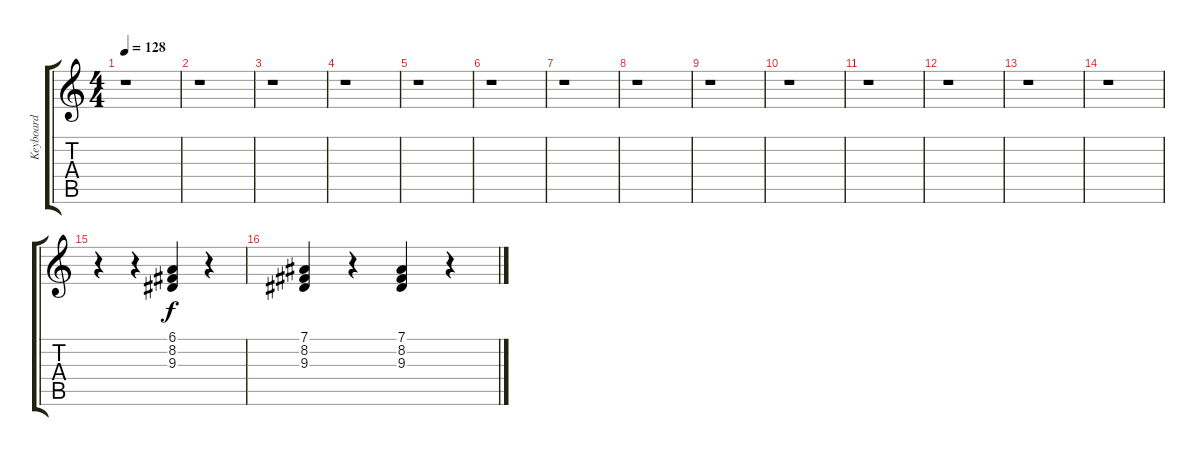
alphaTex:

\track ("Keyboard" "Keyboard") {instrument lead2sawtooth}
\staff {score tabs}
\tuning (Eb4 Bb3 Gb3 Db3 Ab2 Eb2) {hide}
\ts (4 4)
\tempo 128
\clef g2
\ks c
r.1{dy fff} |
r.1 |
r.1 |
r.1 |
r.1 |
r.1 |
r.1 |
r.1 |
r.1 |
r.1 |
r.1 |
r.1 |
r.1 |
r.1 |
r.4 r.4 (6.1 8.2 9.3).4{dy f volume 10 instrument stringensemble1} r.4 |
(7.1 8.2 9.3).4{instrument stringensemble1} r.4 (7.1 8.2 9.3).4{instrument stringensemble1} r.4
